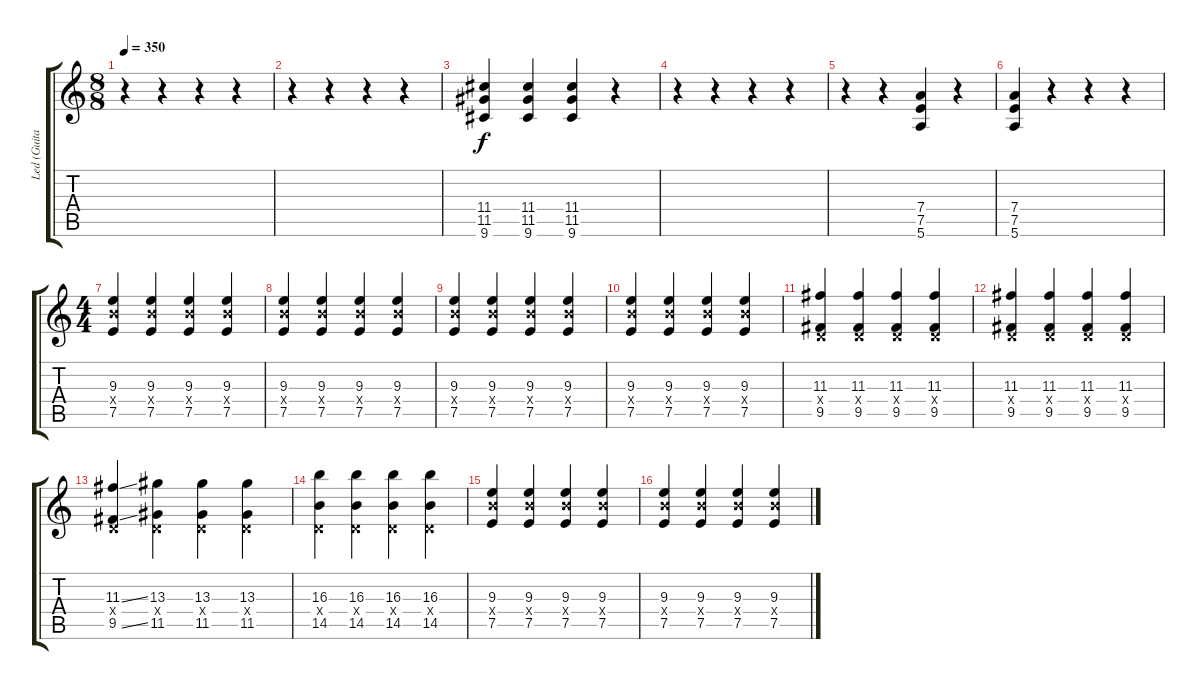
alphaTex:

\track ("Led (Guitar 2)" "Led (Guita") {instrument electricguitarjazz}
\staff {score tabs}
\tuning (E4 B3 G3 D3 A2 E2) {hide}
\ts (8 8)
\tempo 350
\clef g2
\ks c
r.4{dy f} r.4 r.4 r.4 |
r.4 r.4 r.4 r.4 |
(11.4 11.5 9.6).4 (11.4 11.5 9.6).4 (11.4 11.5 9.6).4 r.4 |
r.4 r.4 r.4 r.4 |
r.4 r.4 (7.4 7.5 5.6).4 r.4 |
(7.4 7.5 5.6).4 r.4 r.4 r.4 |
\ts (4 4)
(9.3 9.4{x} 7.5).4 (9.3 9.4{x} 7.5).4 (9.3 9.4{x} 7.5).4 (9.3 9.4{x} 7.5).4 |
(9.3 9.4{x} 7.5).4 (9.3 9.4{x} 7.5).4 (9.3 9.4{x} 7.5).4 (9.3 9.4{x} 7.5).4 |
(9.3 9.4{x} 7.5).4 (9.3 9.4{x} 7.5).4 (9.3 9.4{x} 7.5).4 (9.3 9.4{x} 7.5).4 |
(9.3 9.4{x} 7.5).4 (9.3 9.4{x} 7.5).4 (9.3 9.4{x} 7.5).4 (9.3 9.4{x} 7.5).4 |
(11.3 0.4{x} 9.5).4 (11.3 0.4{x} 9.5).4 (11.3 0.4{x} 9.5).4 (11.3 0.4{x} 9.5).4 |
(11.3 0.4{x} 9.5).4 (11.3 0.4{x} 9.5).4 (11.3 0.4{x} 9.5).4 (11.3 0.4{x} 9.5).4 |
(11.3{ss} 0.4{x} 9.5{ss}).4 (13.3 0.4{x} 11.5).4 (13.3 0.4{x} 11.5).4 (13.3 0.4{x} 11.5).4 |
(16.3 0.4{x} 14.5).4 (16.3 0.4{x} 14.5).4 (16.3 0.4{x} 14.5).4 (16.3 0.4{x} 14.5).4 |
(9.3 9.4{x} 7.5).4 (9.3 9.4{x} 7.5).4 (9.3 9.4{x} 7.5).4 (9.3 9.4{x} 7.5).4 |
(9.3 9.4{x} 7.5).4 (9.3 9.4{x} 7.5).4 (9.3 9.4{x} 7.5).4 (9.3 9.4{x} 7.5).4
